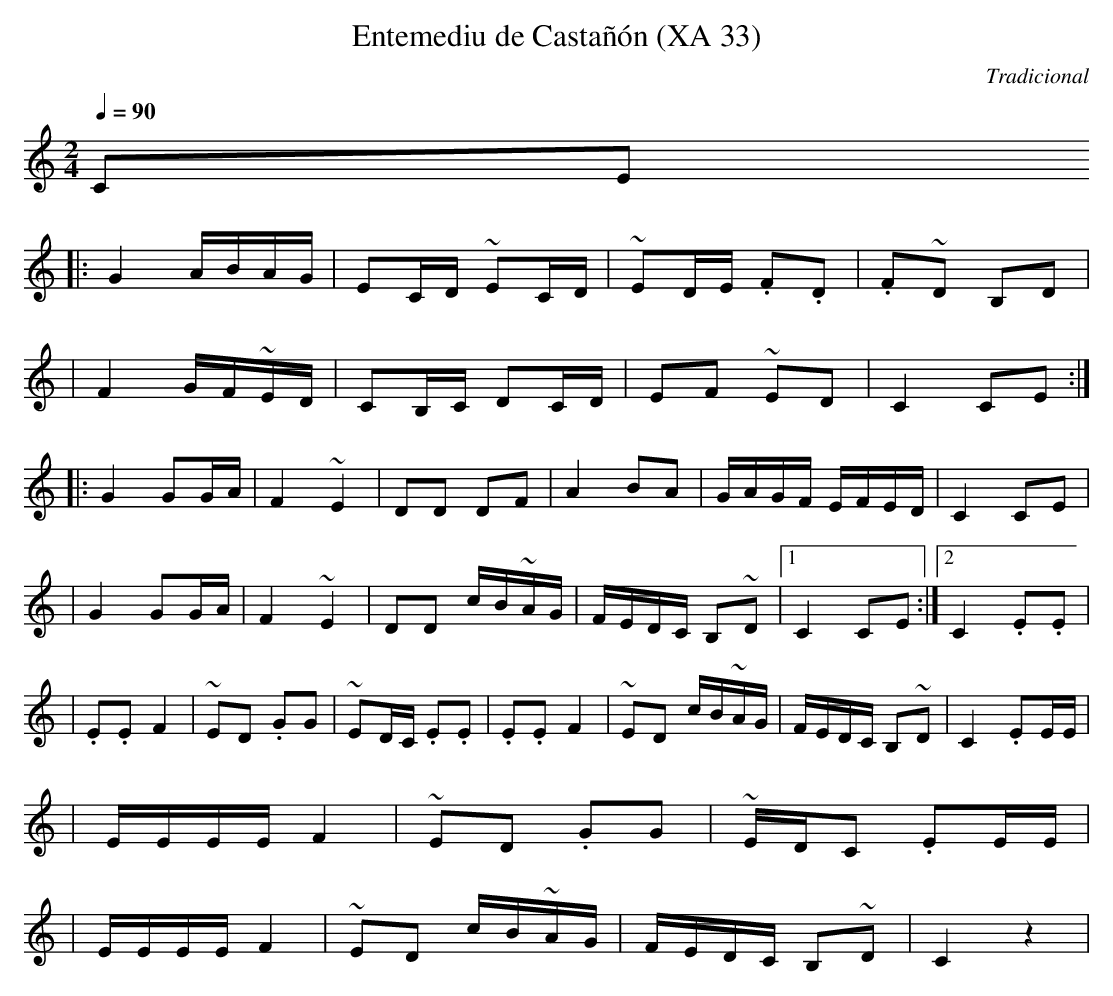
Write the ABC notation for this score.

X:1
T:Entemediu de Castañón (XA 33)
C:Tradicional
M:2/4
L:1/8
Q:1/4=90
K:C
CE
|: G2 A/B/A/G/|EC/D/ ~EC/D/|~ED/E/ .F.D|.F~D B,D|
|F2 G/F/~E/D/|CB,/C/ DC/D/|EF ~ED|C2 CE :|
|: G2 GG/A/|F2 ~E2|DD DF|A2 BA|G/A/G/F/ E/F/E/D/|C2 CE|
|G2 GG/A/|F2 ~E2|DD c/B/~A/G/|F/E/D/C/ B,~D|[1 C2 CE :|[2 C2 .E.E|
|.E.E F2|~ED .GG|~ED/C/ .E.E|.E.E F2|~ED c/B/~A/G/|F/E/D/C/ B,~D|C2 .EE/E/|
|E/E/E/E/ F2|~ED .GG|~E/D/C .EE/E/|
|E/E/E/E/ F2|~ED c/B/~A/G/|F/E/D/C/ B,~D|C2 z2|
